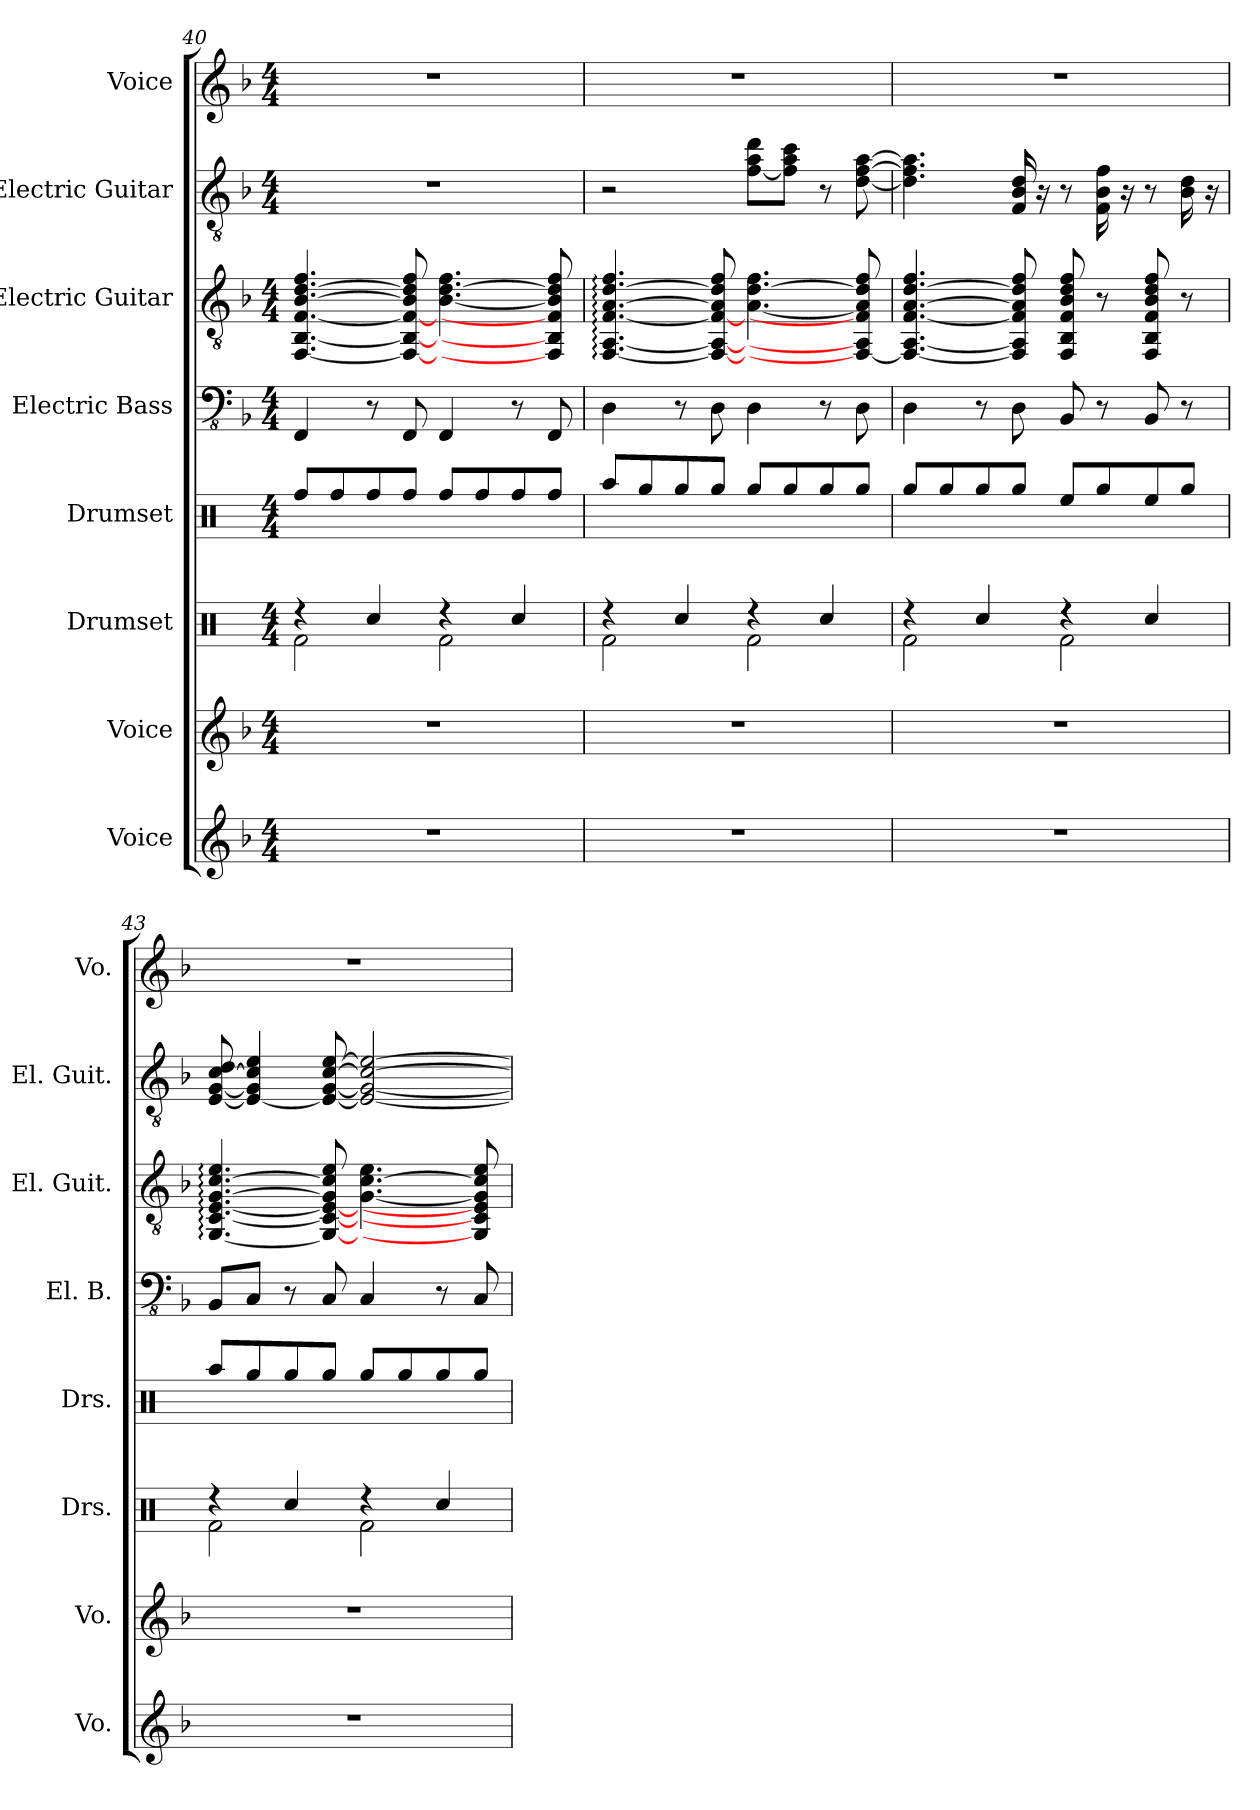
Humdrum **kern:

**kern	**kern	**kern	**kern	**kern	**kern	**kern	**kern
*part8	*part7	*part6	*part5	*part4	*part3	*part2	*part1
*staff8	*staff7	*staff6	*staff5	*staff4	*staff3	*staff2	*staff1
*I"Voice	*I"Voice	*I"Drumset	*I"Drumset	*I"Electric Bass	*I"Electric Guitar	*I"Electric Guitar	*I"Voice
*I'Vo.	*I'Vo.	*I'Drs.	*I'Drs.	*I'El. B.	*I'El. Guit.	*I'El. Guit.	*I'Vo.
!!LO:PB:g=z
*clefG2	*clefG2	*clefX	*clefX	*clefFv4	*clefGv2	*clefGv2	*clefG2
*k[b-]	*k[b-]	*k[]	*k[]	*k[b-]	*k[b-]	*k[b-]	*k[b-]
*M4/4	*M4/4	*M4/4	*M4/4	*M4/4	*M4/4	*M4/4	*M4/4
=40	=40	=40	=40	=40	=40	=40	=40
*	*	*^	*	*	*	*	*
1r	1r	4r	2Rf\	8Rff/L	4FFF/	[4.FF/ [4.BB-/ [4.F/ [4.B-/ [4.d/ 4.f/	1r	1r
.	.	.	.	8Rff/	.	.	.	.
.	.	4Rcc/	.	8Rff/	8r	.	.	.
.	.	.	.	8Rff/J	8FFF/	8FF/_ 8BB-/_ 8F/_ 8B-/] 8d/] 8f/	.	.
.	.	4r	2Rf\	8Rff/L	4FFF/	[4.B-\ [4.d\ 4.f\	.	.
.	.	.	.	8Rff/	.	.	.	.
.	.	4Rcc/	.	8Rff/	8r	.	.	.
.	.	.	.	8Rff/J	8FFF/	8FF/] 8BB-/] 8F/] 8B-/] 8d/] 8f/	.	.
=41	=41	=41	=41	=41	=41	=41	=41	=41
1r	1r	4r	2Rf\	8Raa/L	4DD\	[4.FF/: [4.AA/: [4.F/: [4.A/: [4.d/: 4.f/:	2r	1r
.	.	.	.	8Rgg/	.	.	.	.
.	.	4Rcc/	.	8Rgg/	8r	.	.	.
.	.	.	.	8Rgg/J	8DD\	8FF/_ 8AA/_ 8F/_ 8A/] 8d/] 8f/	.	.
.	.	4r	2Rf\	8Rgg/L	4DD\	[4.A\ [4.d\ 4.f\	[8f\ 8a\ 8dd\L	.
.	.	.	.	8Rgg/	.	.	8f\] 8a\ 8cc\J	.
.	.	4Rcc/	.	8Rgg/	8r	.	8r	.
.	.	.	.	8Rgg/J	8DD\	8FF/_ 8AA/] 8F/] 8A/] 8d/] 8f/	[8d\ [8f\ [8a\	.
=42	=42	=42	=42	=42	=42	=42	=42	=42
1r	1r	4r	2Rf\	8Rgg/L	4DD\	4.FF/_ [4.AA/ [4.F/ [4.A/ [4.d/ 4.f/	4.d\] 4.f\] 4.a\]	1r
.	.	.	.	8Rgg/	.	.	.	.
.	.	4Rcc/	.	8Rgg/	8r	.	.	.
.	.	.	.	8Rgg/J	8DD\	8FF/] 8AA/] 8F/] 8A/] 8d/] 8f/	16F/ 16B-/ 16d/	.
.	.	.	.	.	.	.	16r	.
.	.	4r	2Rf\	8Ree/L	8BBB-/	8FF/ 8BB-/ 8F/ 8B-/ 8d/ 8f/	8r	.
.	.	.	.	8Rgg/	8r	8r	16F\ 16B-\ 16f\	.
.	.	.	.	.	.	.	16r	.
.	.	4Rcc/	.	8Ree/	8BBB-/	8FF/ 8BB-/ 8F/ 8B-/ 8d/ 8f/	8r	.
.	.	.	.	8Rgg/J	8r	8r	16B-\ 16d\	.
.	.	.	.	.	.	.	16r	.
=43	=43	=43	=43	=43	=43	=43	=43	=43
1r	1r	4r	2Rf\	8Raa/L	8BBB-/L	[4.GG/: [4.C/: [4.E/: [4.G/: [4.c/: 4.e/:	[8E/ [8G/ [8c/ 8d/	1r
.	.	.	.	8Rgg/	8CC/J	.	4E/_ 4G/] 4c/] 4e/	.
.	.	4Rcc/	.	8Rgg/	8r	.	.	.
.	.	.	.	8Rgg/J	8CC/	8GG/_ 8C/_ 8E/_ 8G/] 8c/] 8e/	8E/_ [8G/ [8c/ [8e/	.
.	.	4r	2Rf\	8Rgg/L	4CC/	[4.G\ [4.c\ 4.e\	2E/_ 2G/_ 2c/_ 2e/_	.
.	.	.	.	8Rgg/	.	.	.	.
.	.	4Rcc/	.	8Rgg/	8r	.	.	.
.	.	.	.	8Rgg/J	8CC/	8GG/] 8C/] 8E/] 8G/] 8c/] 8e/	.	.
*	*	*v	*v	*	*	*	*	*
=	=	=	=	=	=	=	=
*-	*-	*-	*-	*-	*-	*-	*-
